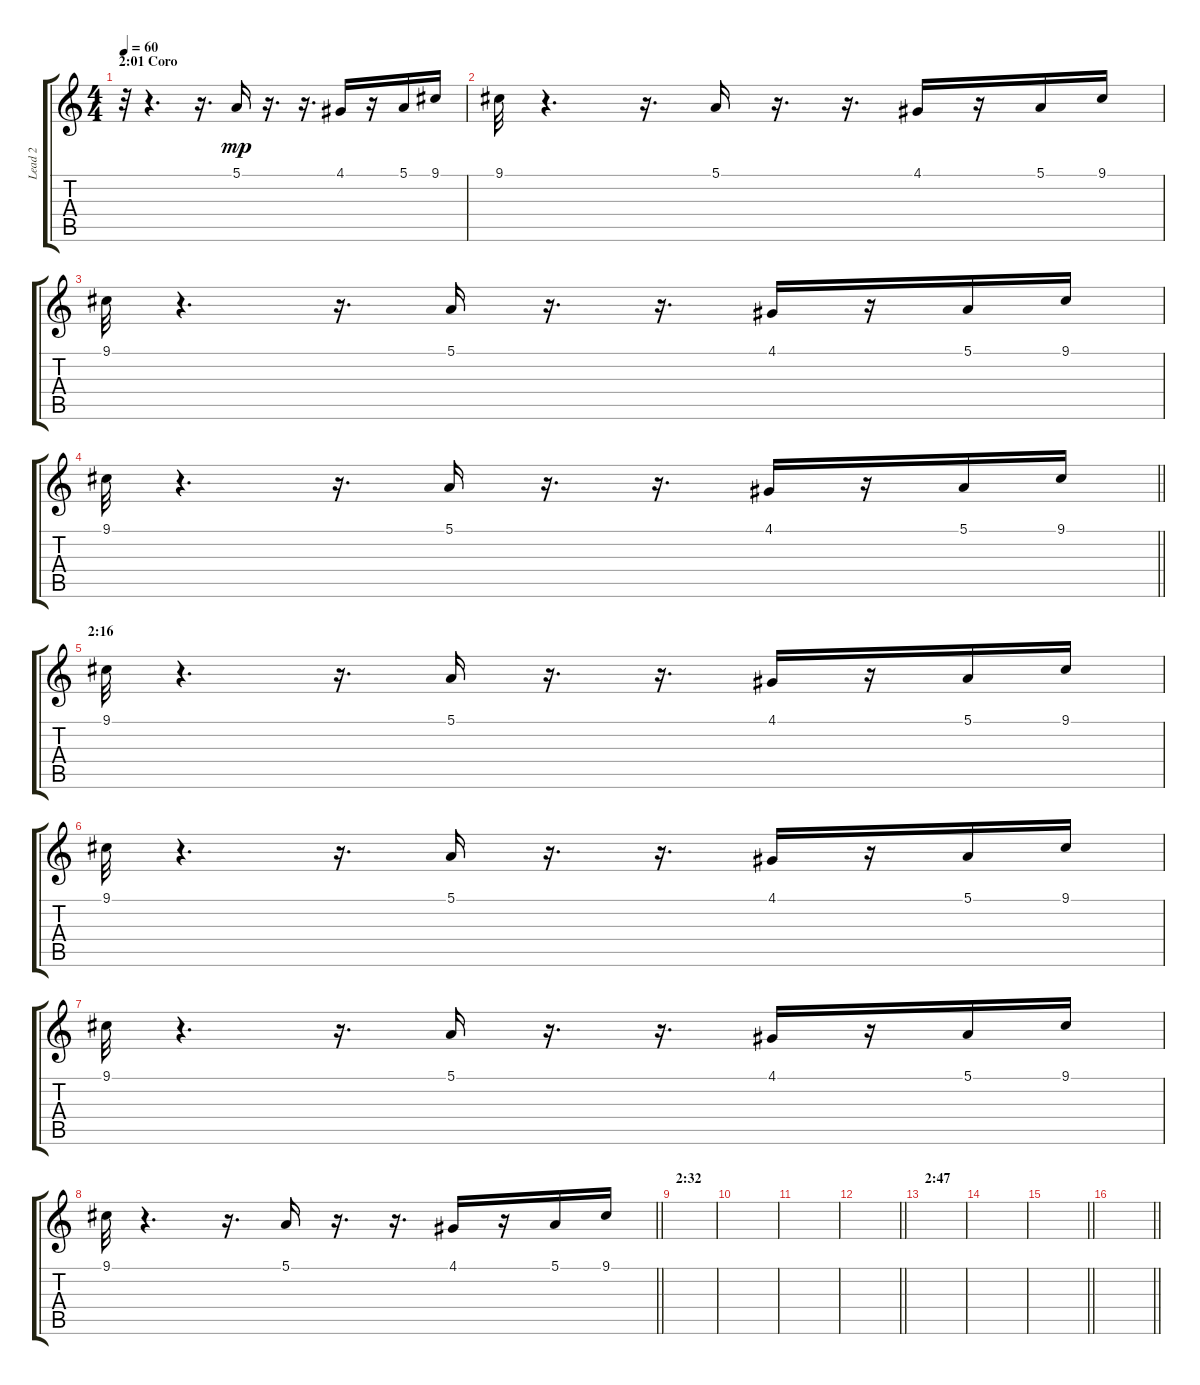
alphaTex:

\track ("Lead 2" "Lead 2") {instrument musicbox}
\staff {score tabs}
\tuning (E4 B3 G3 D3 A2 E2) {hide}
\ts (4 4)
\section ("" "2:01 Coro")
\tempo 60
\clef g2
\ks c
r.32{dy mp} r.4{d} r.16{d} 5.1.16 r.16{d} r.16{d} 4.1.16 r.16 5.1.16 9.1.16 |
9.1.32 r.4{d} r.16{d} 5.1.16 r.16{d} r.16{d} 4.1.16 r.16 5.1.16 9.1.16 |
9.1.32 r.4{d} r.16{d} 5.1.16 r.16{d} r.16{d} 4.1.16 r.16 5.1.16 9.1.16 |
\barLineRight lightlight
9.1.32 r.4{d} r.16{d} 5.1.16 r.16{d} r.16{d} 4.1.16 r.16 5.1.16 9.1.16 |
\section ("" "2:16")
9.1.32 r.4{d} r.16{d} 5.1.16 r.16{d} r.16{d} 4.1.16 r.16 5.1.16 9.1.16 |
9.1.32 r.4{d} r.16{d} 5.1.16 r.16{d} r.16{d} 4.1.16 r.16 5.1.16 9.1.16 |
9.1.32 r.4{d} r.16{d} 5.1.16 r.16{d} r.16{d} 4.1.16 r.16 5.1.16 9.1.16 |
\barLineRight lightlight
9.1.32 r.4{d} r.16{d} 5.1.16 r.16{d} r.16{d} 4.1.16 r.16 5.1.16 9.1.16 |
\section ("" "2:32")
|
|
|
\barLineRight lightlight
|
\section ("" "2:47")
|
|
\barLineRight lightlight
|
\barLineRight lightlight
